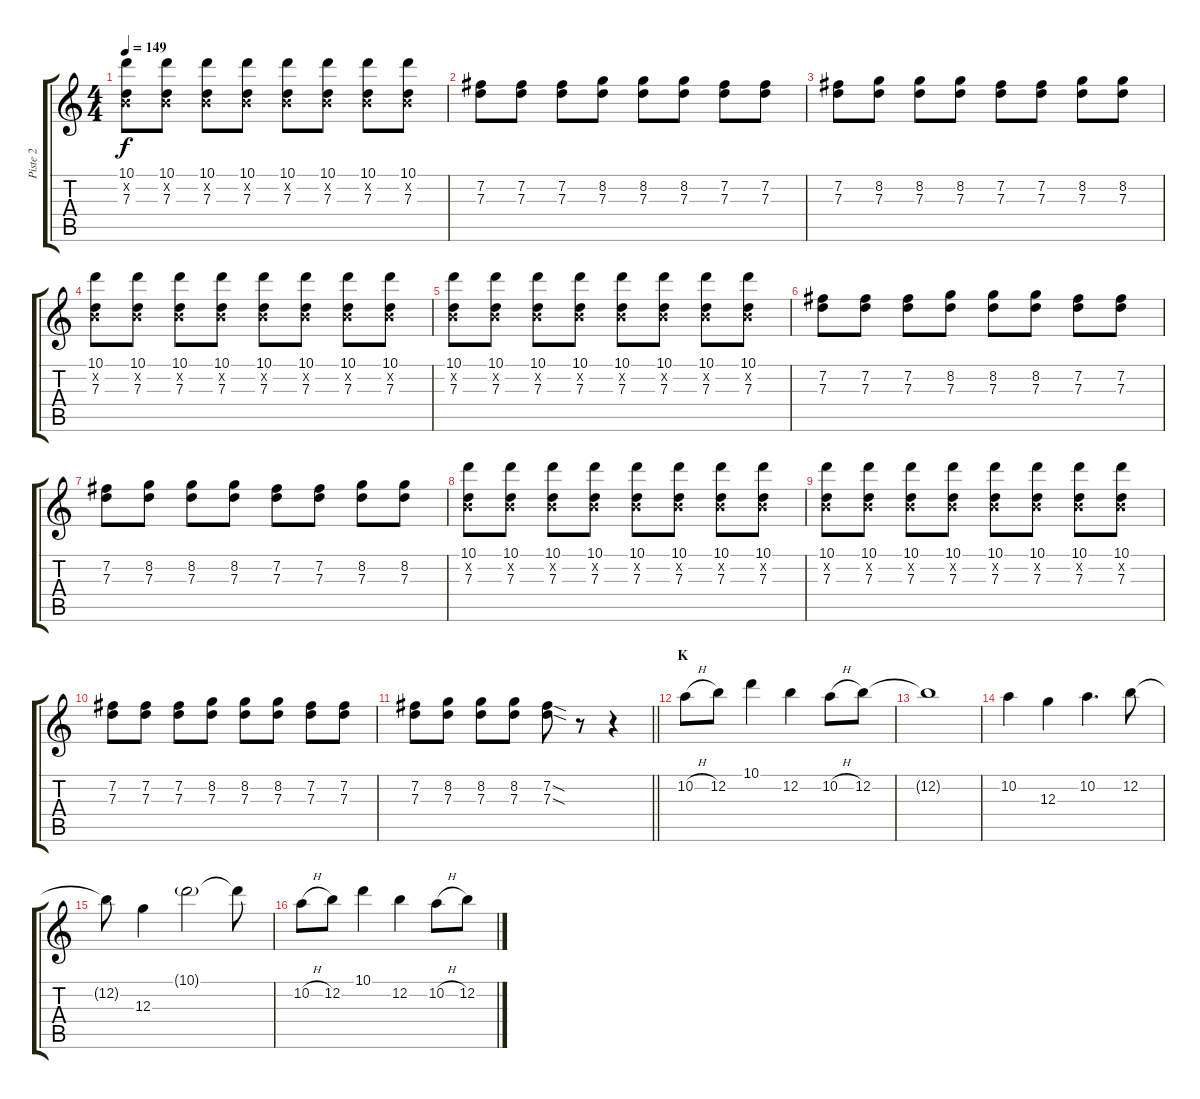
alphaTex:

\track ("Piste 2" "Piste 2") {instrument overdrivenguitar}
\staff {score tabs}
\tuning (E4 B3 G3 D3 A2 E2) {hide}
\ts (4 4)
\tempo 149
\clef g2
\ks c
(10.1 0.2{x} 7.3).8{dy f} (10.1 0.2{x} 7.3).8 (10.1 0.2{x} 7.3).8 (10.1 0.2{x} 7.3).8 (10.1 0.2{x} 7.3).8 (10.1 0.2{x} 7.3).8 (10.1 0.2{x} 7.3).8 (10.1 0.2{x} 7.3).8 |
(7.2 7.3).8 (7.2 7.3).8 (7.2 7.3).8 (8.2 7.3).8 (8.2 7.3).8 (8.2 7.3).8 (7.2 7.3).8 (7.2 7.3).8 |
(7.2 7.3).8 (8.2 7.3).8 (8.2 7.3).8 (8.2 7.3).8 (7.2 7.3).8 (7.2 7.3).8 (8.2 7.3).8 (8.2 7.3).8 |
(10.1 0.2{x} 7.3).8 (10.1 0.2{x} 7.3).8 (10.1 0.2{x} 7.3).8 (10.1 0.2{x} 7.3).8 (10.1 0.2{x} 7.3).8 (10.1 0.2{x} 7.3).8 (10.1 0.2{x} 7.3).8 (10.1 0.2{x} 7.3).8 |
(10.1 0.2{x} 7.3).8 (10.1 0.2{x} 7.3).8 (10.1 0.2{x} 7.3).8 (10.1 0.2{x} 7.3).8 (10.1 0.2{x} 7.3).8 (10.1 0.2{x} 7.3).8 (10.1 0.2{x} 7.3).8 (10.1 0.2{x} 7.3).8 |
(7.2 7.3).8 (7.2 7.3).8 (7.2 7.3).8 (8.2 7.3).8 (8.2 7.3).8 (8.2 7.3).8 (7.2 7.3).8 (7.2 7.3).8 |
(7.2 7.3).8 (8.2 7.3).8 (8.2 7.3).8 (8.2 7.3).8 (7.2 7.3).8 (7.2 7.3).8 (8.2 7.3).8 (8.2 7.3).8 |
(10.1 0.2{x} 7.3).8 (10.1 0.2{x} 7.3).8 (10.1 0.2{x} 7.3).8 (10.1 0.2{x} 7.3).8 (10.1 0.2{x} 7.3).8 (10.1 0.2{x} 7.3).8 (10.1 0.2{x} 7.3).8 (10.1 0.2{x} 7.3).8 |
(10.1 0.2{x} 7.3).8 (10.1 0.2{x} 7.3).8 (10.1 0.2{x} 7.3).8 (10.1 0.2{x} 7.3).8 (10.1 0.2{x} 7.3).8 (10.1 0.2{x} 7.3).8 (10.1 0.2{x} 7.3).8 (10.1 0.2{x} 7.3).8 |
(7.2 7.3).8 (7.2 7.3).8 (7.2 7.3).8 (8.2 7.3).8 (8.2 7.3).8 (8.2 7.3).8 (7.2 7.3).8 (7.2 7.3).8 |
\barLineRight lightlight
(7.2 7.3).8 (8.2 7.3).8 (8.2 7.3).8 (8.2 7.3).8 (7.2{sod} 7.3{sod}).8 r.8 r.4 |
\section ("" "K")
10.2{h}.8 12.2.8 10.1.4 12.2.4 10.2{h}.8 12.2.8 |
12.2{t}.1 |
10.2.4 12.3.4 10.2.4{d} 12.2.8 |
12.2{t}.8 12.3.4 10.1{g}.2 10.1{t}.8 |
10.2{h}.8 12.2.8 10.1.4 12.2.4 10.2{h}.8 12.2.8
